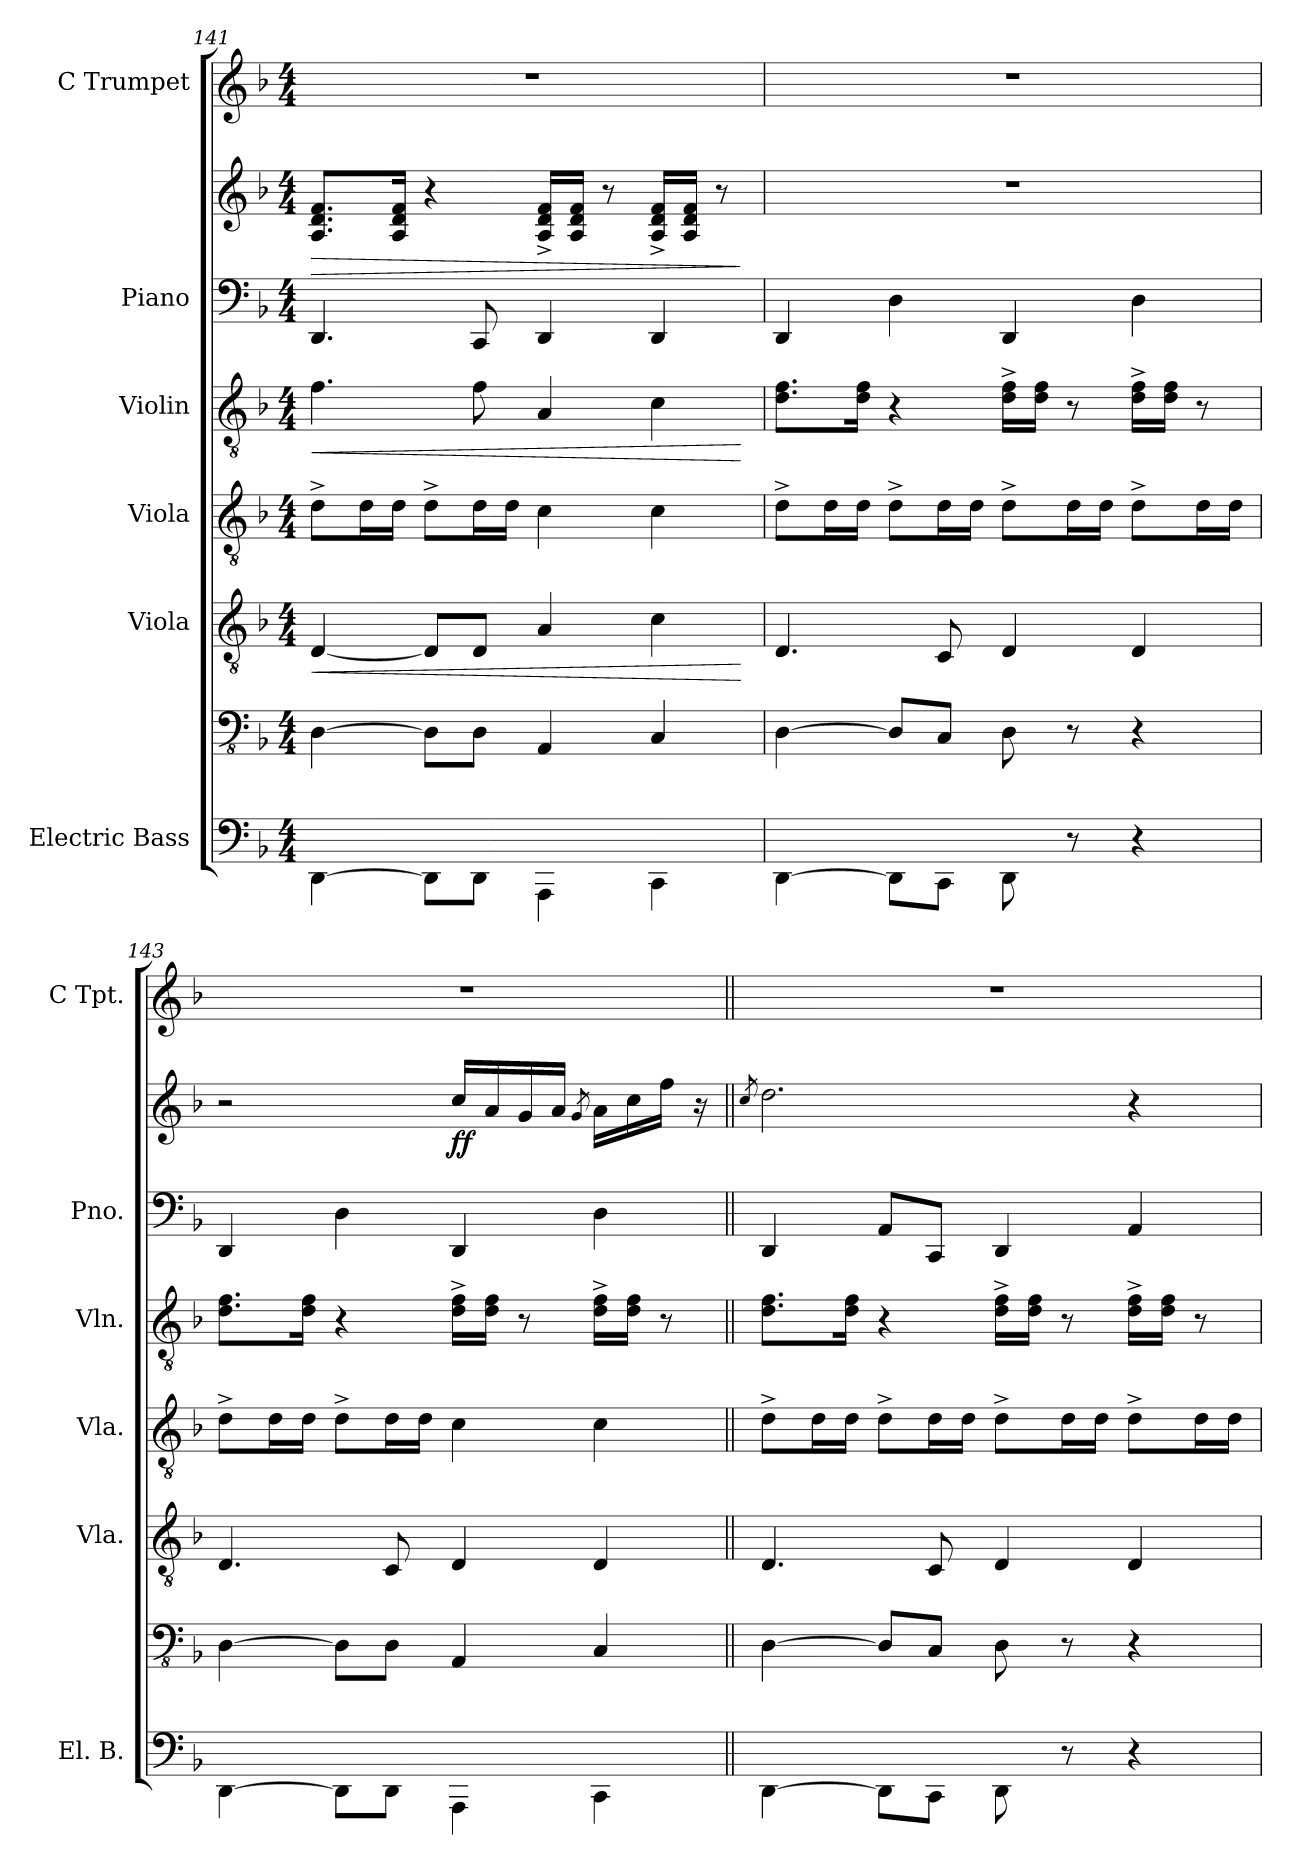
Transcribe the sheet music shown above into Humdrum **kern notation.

**kern	**kern	**kern	**dynam	**kern	**kern	**dynam	**kern	**kern	**dynam	**kern
*part6	*part6	*part5	*part5	*part4	*part3	*part3	*part2	*part2	*part2	*part1
*staff8	*staff7	*staff6	*staff6	*staff5	*staff4	*staff4	*staff3	*staff2	*staff2/3	*staff1
*I"Electric Bass	*	*I"Viola	*	*I"Viola	*I"Violin	*	*I"Piano	*	*	*I"C Trumpet
*I'El. B.	*	*I'Vla.	*	*I'Vla.	*I'Vln.	*	*I'Pno.	*	*	*I'C Tpt.
*	*clefFv4	*clefGv2	*	*clefGv2	*clefGv2	*	*clefF4	*clefG2	*	*clefG2
*k[b-]	*k[b-]	*k[b-]	*	*k[b-]	*k[b-]	*	*k[b-]	*k[b-]	*	*k[b-]
*M4/4	*M4/4	*M4/4	*	*M4/4	*M4/4	*	*M4/4	*M4/4	*	*M4/4
=141	=141	=141	=141	=141	=141	=141	=141	=141	=141	=141
!	!	!	!LO:HP:b	!	!	!LO:HP:b	!	!	!LO:HP:b	!
[4DD\	[4DD\	[4D/	<	8d^\L	4.f\	<	4.DD/	8.A/ 8.d/ 8.f/L	>	1r
.	.	.	.	16d\L	.	.	.	.	.	.
.	.	.	.	16d\JJ	.	.	.	16A/ 16d/ 16f/Jk	.	.
8DD\L]	8DD\L]	8D/L]	.	8d^\L	.	.	.	4r	.	.
8DD\J	8DD\J	8D/J	.	16d\L	8f\	.	8CC/	.	.	.
.	.	.	.	16d\JJ	.	.	.	.	.	.
4AAA\	4AAA/	4A/	.	4c\	4A/	.	4DD/	16A/^ 16d/^ 16f/^LL	.	.
.	.	.	.	.	.	.	.	16A/ 16d/ 16f/JJ	.	.
.	.	.	.	.	.	.	.	8r	.	.
4CC\	4CC/	4c\	.	4c\	4c\	.	4DD/	16A/^ 16d/^ 16f/^LL	.	.
.	.	.	.	.	.	.	.	16A/ 16d/ 16f/JJ	.	.
.	.	.	.	.	.	.	.	8r	.	.
.	.	.	[	.	.	[	.	.	]	.
=142	=142	=142	=142	=142	=142	=142	=142	=142	=142	=142
[4DD\	[4DD\	4.D/	.	8d^\L	8.d\ 8.f\L	.	4DD/	1r	.	1r
.	.	.	.	16d\L	.	.	.	.	.	.
.	.	.	.	16d\JJ	16d\ 16f\Jk	.	.	.	.	.
8DD\L]	8DD/L]	.	.	8d^\L	4r	.	4D\	.	.	.
8CC\J	8CC/J	8C/	.	16d\L	.	.	.	.	.	.
.	.	.	.	16d\JJ	.	.	.	.	.	.
8DD\	8DD\	4D/	.	8d^\L	16d\^ 16f\^LL	.	4DD/	.	.	.
.	.	.	.	.	16d\ 16f\JJ	.	.	.	.	.
8r	8r	.	.	16d\L	8r	.	.	.	.	.
.	.	.	.	16d\JJ	.	.	.	.	.	.
4r	4r	4D/	.	8d^\L	16d\^ 16f\^LL	.	4D\	.	.	.
.	.	.	.	.	16d\ 16f\JJ	.	.	.	.	.
.	.	.	.	16d\L	8r	.	.	.	.	.
.	.	.	.	16d\JJ	.	.	.	.	.	.
!!LO:PB:g=z
=143	=143	=143	=143	=143	=143	=143	=143	=143	=143	=143
[4DD\	[4DD\	4.D/	.	8d^\L	8.d\ 8.f\L	.	4DD/	2r	.	1r
.	.	.	.	16d\L	.	.	.	.	.	.
.	.	.	.	16d\JJ	16d\ 16f\Jk	.	.	.	.	.
8DD\L]	8DD\L]	.	.	8d^\L	4r	.	4D\	.	.	.
8DD\J	8DD\J	8C/	.	16d\L	.	.	.	.	.	.
.	.	.	.	16d\JJ	.	.	.	.	.	.
!	!	!	!	!	!	!	!	!	!LO:DY:b	!
4AAA\	4AAA/	4D/	.	4c\	16d\^ 16f\^LL	.	4DD/	16cc/LL	ff	.
.	.	.	.	.	16d\ 16f\JJ	.	.	16a/	.	.
.	.	.	.	.	8r	.	.	16g/	.	.
.	.	.	.	.	.	.	.	16a/JJ	.	.
.	.	.	.	.	.	.	.	8qg/	.	.
4CC\	4CC/	4D/	.	4c\	16d\^ 16f\^LL	.	4D\	16a\LL	.	.
.	.	.	.	.	16d\ 16f\JJ	.	.	16cc\	.	.
.	.	.	.	.	8r	.	.	16ff\JJ	.	.
.	.	.	.	.	.	.	.	16r	.	.
=144||	=144||	=144||	=144||	=144||	=144||	=144||	=144||	=144||	=144||	=144||
.	.	.	.	.	.	.	.	8qcc/	.	.
[4DD\	[4DD\	4.D/	.	8d^\L	8.d\ 8.f\L	.	4DD/	2.dd\	.	1r
.	.	.	.	16d\L	.	.	.	.	.	.
.	.	.	.	16d\JJ	16d\ 16f\Jk	.	.	.	.	.
8DD\L]	8DD/L]	.	.	8d^\L	4r	.	8AA/L	.	.	.
8CC\J	8CC/J	8C/	.	16d\L	.	.	8CC/J	.	.	.
.	.	.	.	16d\JJ	.	.	.	.	.	.
8DD\	8DD\	4D/	.	8d^\L	16d\^ 16f\^LL	.	4DD/	.	.	.
.	.	.	.	.	16d\ 16f\JJ	.	.	.	.	.
8r	8r	.	.	16d\L	8r	.	.	.	.	.
.	.	.	.	16d\JJ	.	.	.	.	.	.
4r	4r	4D/	.	8d^\L	16d\^ 16f\^LL	.	4AA/	4r	.	.
.	.	.	.	.	16d\ 16f\JJ	.	.	.	.	.
.	.	.	.	16d\L	8r	.	.	.	.	.
.	.	.	.	16d\JJ	.	.	.	.	.	.
=	=	=	=	=	=	=	=	=	=	=
*-	*-	*-	*-	*-	*-	*-	*-	*-	*-	*-
